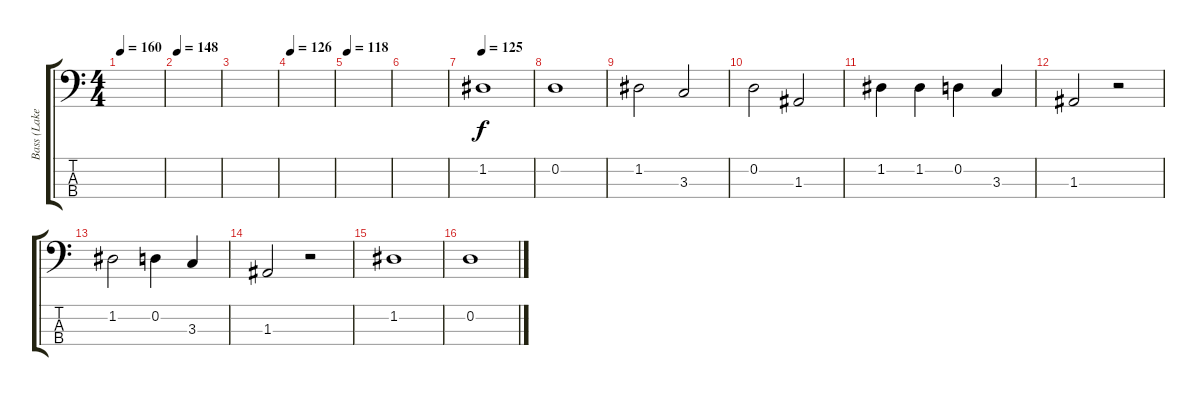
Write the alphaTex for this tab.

\track ("Bass (Lake)" "Bass (Lake") {instrument electricbassfinger}
\staff {score tabs}
\tuning (G2 D2 A1 E1) {hide}
\ts (4 4)
\tempo 160
\clef f4
\ks c
|
\tempo 148
|
|
\tempo 126
|
\tempo 118
|
|
\tempo 125
1.2.1 |
0.2.1 |
1.2.2 3.3.2 |
0.2.2 1.3.2 |
1.2.4 1.2.4 0.2.4 3.3.4 |
1.3.2 r.2 |
1.2.2 0.2.4 3.3.4 |
1.3.2 r.2 |
1.2.1 |
0.2.1
